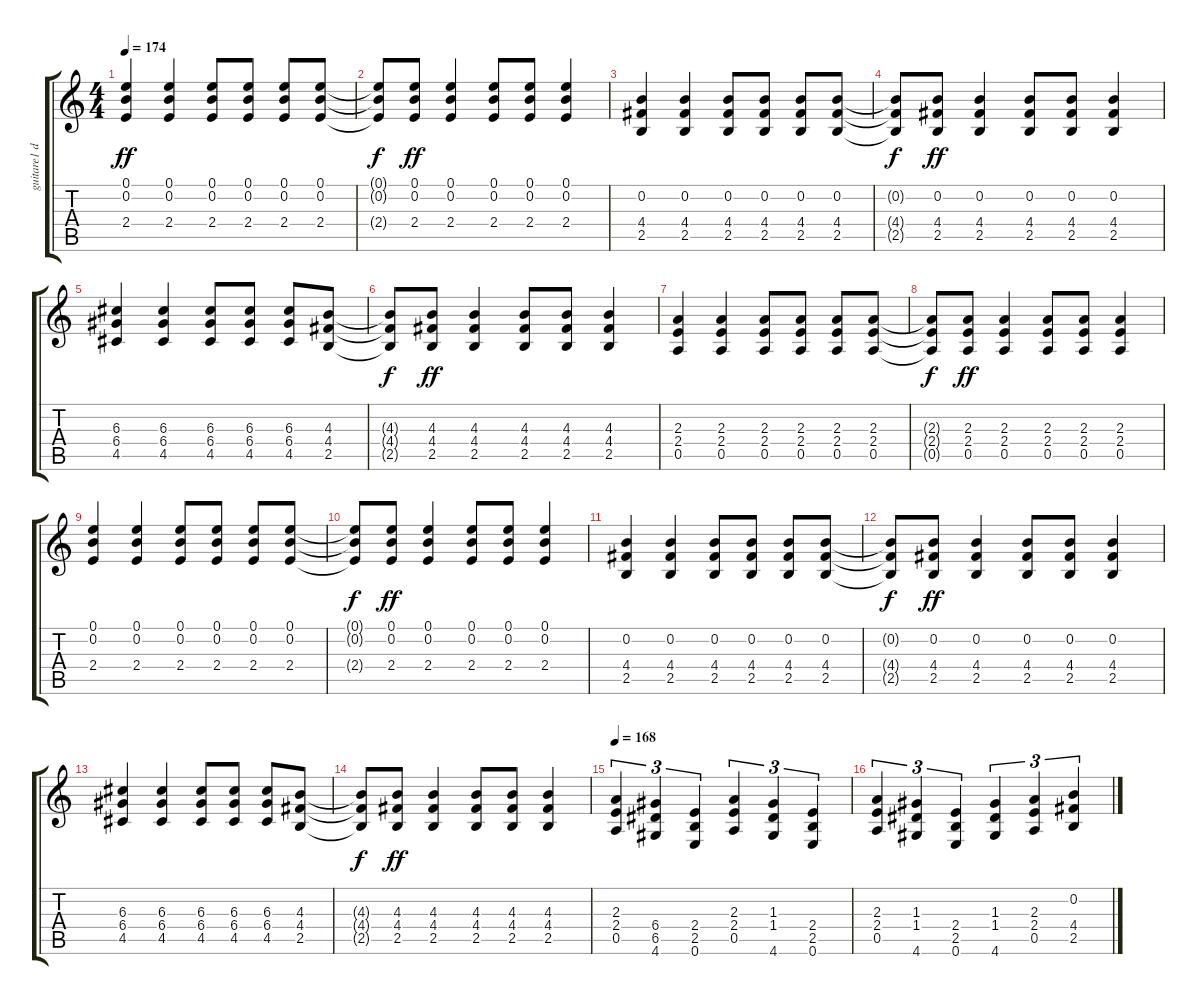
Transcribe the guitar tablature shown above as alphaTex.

\track ("guitare1 disto" "guitare1 d") {instrument distortionguitar}
\staff {score tabs}
\tuning (E4 B3 G3 D3 A2 E2) {hide}
\ts (4 4)
\tempo 174
\clef g2
\ks c
(0.1 0.2 2.4).4{dy ff} (0.1 0.2 2.4).4 (0.1 0.2 2.4).8 (0.1 0.2 2.4).8 (0.1 0.2 2.4).8 (0.1 0.2 2.4).8 |
(0.1{t} 0.2{t} 2.4{t}).8{dy f} (0.1 0.2 2.4).8{dy ff} (0.1 0.2 2.4).4 (0.1 0.2 2.4).8 (0.1 0.2 2.4).8 (0.1 0.2 2.4).4 |
(0.2 4.4 2.5).4 (0.2 4.4 2.5).4 (0.2 4.4 2.5).8 (0.2 4.4 2.5).8 (0.2 4.4 2.5).8 (0.2 4.4 2.5).8 |
(0.2{t} 4.4{t} 2.5{t}).8{dy f} (0.2 4.4 2.5).8{dy ff} (0.2 4.4 2.5).4 (0.2 4.4 2.5).8 (0.2 4.4 2.5).8 (0.2 4.4 2.5).4 |
(6.3 6.4 4.5).4 (6.3 6.4 4.5).4 (6.3 6.4 4.5).8 (6.3 6.4 4.5).8 (6.3 6.4 4.5).8 (4.3 4.4 2.5).8 |
(4.3{t} 4.4{t} 2.5{t}).8{dy f} (4.3 4.4 2.5).8{dy ff} (4.3 4.4 2.5).4 (4.3 4.4 2.5).8 (4.3 4.4 2.5).8 (4.3 4.4 2.5).4 |
(2.3 2.4 0.5).4 (2.3 2.4 0.5).4 (2.3 2.4 0.5).8 (2.3 2.4 0.5).8 (2.3 2.4 0.5).8 (2.3 2.4 0.5).8 |
(2.3{t} 2.4{t} 0.5{t}).8{dy f} (2.3 2.4 0.5).8{dy ff} (2.3 2.4 0.5).4 (2.3 2.4 0.5).8 (2.3 2.4 0.5).8 (2.3 2.4 0.5).4 |
(0.1 0.2 2.4).4 (0.1 0.2 2.4).4 (0.1 0.2 2.4).8 (0.1 0.2 2.4).8 (0.1 0.2 2.4).8 (0.1 0.2 2.4).8 |
(0.1{t} 0.2{t} 2.4{t}).8{dy f} (0.1 0.2 2.4).8{dy ff} (0.1 0.2 2.4).4 (0.1 0.2 2.4).8 (0.1 0.2 2.4).8 (0.1 0.2 2.4).4 |
(0.2 4.4 2.5).4 (0.2 4.4 2.5).4 (0.2 4.4 2.5).8 (0.2 4.4 2.5).8 (0.2 4.4 2.5).8 (0.2 4.4 2.5).8 |
(0.2{t} 4.4{t} 2.5{t}).8{dy f} (0.2 4.4 2.5).8{dy ff} (0.2 4.4 2.5).4 (0.2 4.4 2.5).8 (0.2 4.4 2.5).8 (0.2 4.4 2.5).4 |
(6.3 6.4 4.5).4 (6.3 6.4 4.5).4 (6.3 6.4 4.5).8 (6.3 6.4 4.5).8 (6.3 6.4 4.5).8 (4.3 4.4 2.5).8 |
(4.3{t} 4.4{t} 2.5{t}).8{dy f} (4.3 4.4 2.5).8{dy ff} (4.3 4.4 2.5).4 (4.3 4.4 2.5).8 (4.3 4.4 2.5).8 (4.3 4.4 2.5).4 |
\tempo 168
(2.3 2.4 0.5).4{tu (3 2)} (6.4 6.5 4.6).4{tu (3 2)} (2.4 2.5 0.6).4{tu (3 2)} (2.3 2.4 0.5).4{tu (3 2)} (1.3 1.4 4.6).4{tu (3 2)} (2.4 2.5 0.6).4{tu (3 2)} |
(2.3 2.4 0.5).4{tu (3 2)} (1.3 1.4 4.6).4{tu (3 2)} (2.4 2.5 0.6).4{tu (3 2)} (1.3 1.4 4.6).4{tu (3 2)} (2.3 2.4 0.5).4{tu (3 2)} (0.2 4.4 2.5).4{tu (3 2)}
